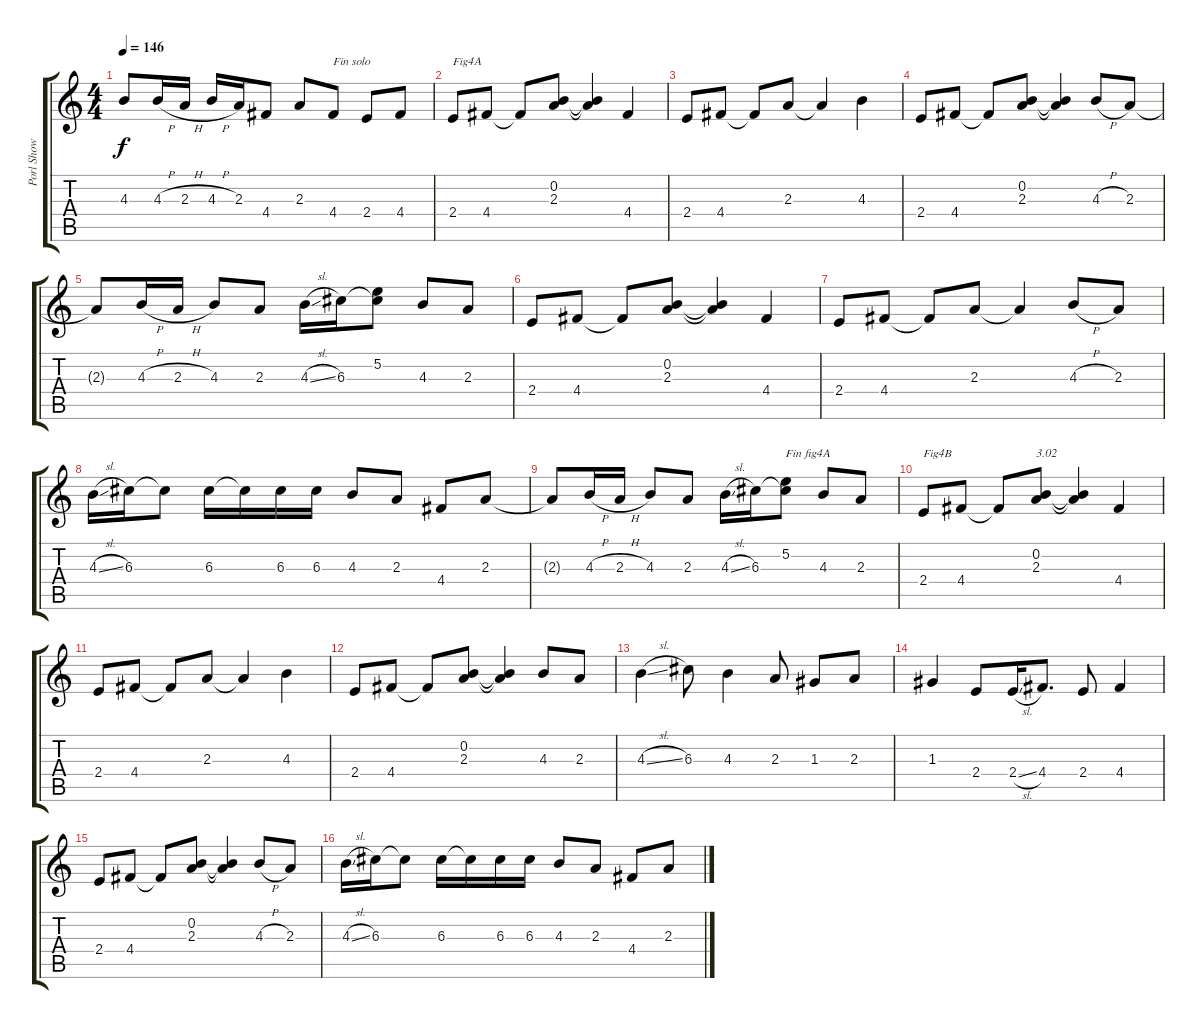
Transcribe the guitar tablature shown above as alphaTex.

\track ("Porl Show solo from web" "Porl Show ") {mute instrument distortionguitar}
\staff {score tabs}
\tuning (E4 B3 G3 D3 A2 E2) {hide}
\ts (4 4)
\tempo 146
\clef g2
\ks c
4.3{t}.8{dy f} 4.3{h}.16 2.3{h}.16 4.3{h}.16 2.3.16 4.4.8 2.3.8 4.4.8{txt "Fin solo"} 2.4.8 4.4.8 |
2.4.8{txt "Fig4A" balance 4} 4.4.8 4.4{t}.8 (0.2 2.3).8 (0.2{t} 2.3{t}).4 4.4.4 |
2.4.8 4.4.8 4.4{t}.8 2.3.8 2.3{t}.4 4.3.4 |
2.4.8 4.4.8 4.4{t}.8 (0.2 2.3).8 (0.2{t} 2.3{t}).4 4.3{h}.8 2.3.8 |
2.3{t}.8 4.3{h}.16 2.3{h}.16 4.3.8 2.3.8 4.3{sl}.16 6.3.16 (5.2 6.3{t}).8 4.3.8 2.3.8 |
2.4.8 4.4.8 4.4{t}.8 (0.2 2.3).8 (0.2{t} 2.3{t}).4 4.4.4 |
2.4.8 4.4.8 4.4{t}.8 2.3.8 2.3{t}.4 4.3{h}.8 2.3.8 |
4.3{sl}.16 6.3.16 6.3{t}.8 6.3.16 6.3{t}.16 6.3.16 6.3.16 4.3.8 2.3.8 4.4.8 2.3.8 |
2.3{t}.8 4.3{h}.16 2.3{h}.16 4.3.8 2.3.8 4.3{sl}.16 6.3.16 (5.2 6.3{t}).8{txt "Fin fig4A"} 4.3.8 2.3.8 |
2.4.8{txt "Fig4B"} 4.4.8 4.4{t}.8 (0.2 2.3).8{txt "3.02"} (0.2{t} 2.3{t}).4 4.4.4 |
2.4.8 4.4.8 4.4{t}.8 2.3.8 2.3{t}.4 4.3.4 |
2.4.8 4.4.8 4.4{t}.8 (0.2 2.3).8 (0.2{t} 2.3{t}).4 4.3.8 2.3.8 |
4.3{sl}.4 6.3.8 4.3.4 2.3.8 1.3.8 2.3.8 |
1.3.4 2.4.8 2.4{sl}.16 4.4.8{d} 2.4.8 4.4.4 |
2.4.8 4.4.8 4.4{t}.8 (0.2 2.3).8 (0.2{t} 2.3{t}).4 4.3{h}.8 2.3.8 |
4.3{sl}.16 6.3.16 6.3{t}.8 6.3.16 6.3{t}.16 6.3.16 6.3.16 4.3.8 2.3.8 4.4.8 2.3.8
